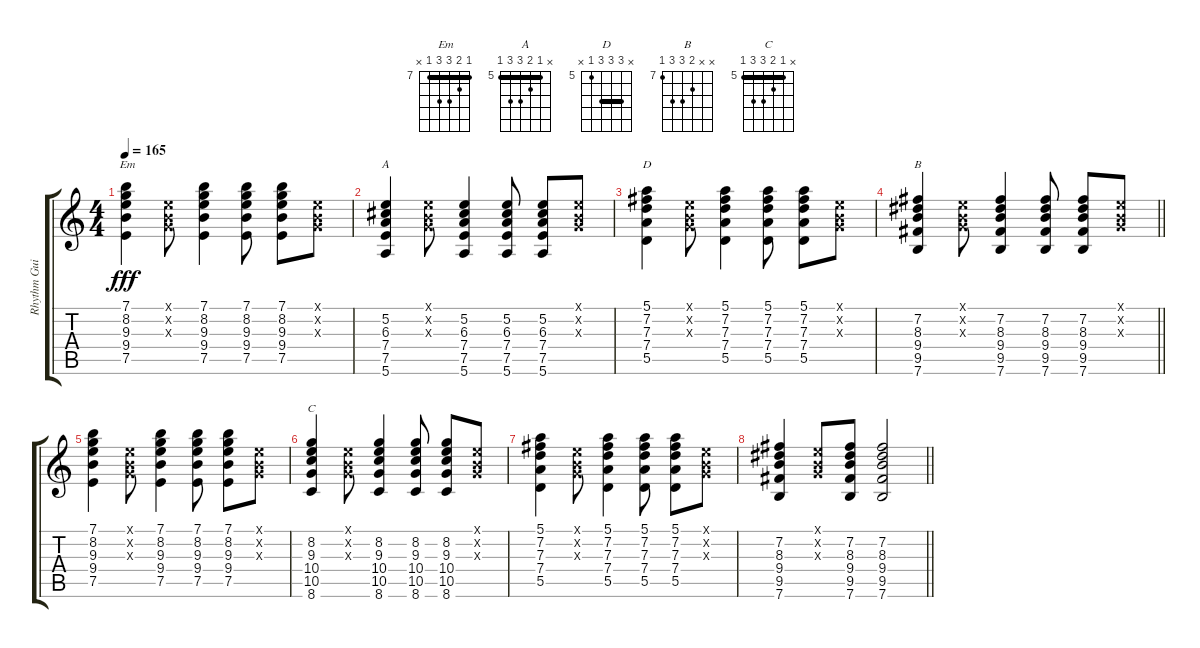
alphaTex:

\track ("Rhythm Guitar" "Rhythm Gui") {instrument overdrivenguitar}
\staff {score tabs}
\tuning (E4 B3 G3 D3 A2 E2) {hide}
\chord (" Em" 7 8 9 9 7 x) {firstfret 7 barre 7}
\chord ("A" x 5 6 7 7 5) {firstfret 5 barre 5}
\chord ("D" x 7 7 7 5 x) {firstfret 5 barre 7}
\chord ("B" x x 8 9 9 7) {firstfret 7}
\chord ("C" x 5 6 7 7 5) {firstfret 5 barre 5}
\ts (4 4)
\tempo 165
\clef g2
\ks c
(7.1 8.2 9.3 9.4 7.5).4{ch " Em" dy fff} (0.1{x} 0.2{x} 0.3{x}).8 (7.1 8.2 9.3 9.4 7.5).4 (7.1 8.2 9.3 9.4 7.5).8 (7.1 8.2 9.3 9.4 7.5).8 (0.1{x} 0.2{x} 0.3{x}).8 |
(5.2 6.3 7.4 7.5 5.6).4{ch "A"} (0.1{x} 0.2{x} 0.3{x}).8 (5.2 6.3 7.4 7.5 5.6).4 (5.2 6.3 7.4 7.5 5.6).8 (5.2 6.3 7.4 7.5 5.6).8 (0.1{x} 0.2{x} 0.3{x}).8 |
(5.1 7.2 7.3 7.4 5.5).4{ch "D"} (0.1{x} 0.2{x} 0.3{x}).8 (5.1 7.2 7.3 7.4 5.5).4 (5.1 7.2 7.3 7.4 5.5).8 (5.1 7.2 7.3 7.4 5.5).8 (0.1{x} 0.2{x} 0.3{x}).8 |
\barLineRight lightlight
(7.2 8.3 9.4 9.5 7.6).4{ch "B"} (0.1{x} 0.2{x} 0.3{x}).8 (7.2 8.3 9.4 9.5 7.6).4 (7.2 8.3 9.4 9.5 7.6).8 (7.2 8.3 9.4 9.5 7.6).8 (0.1{x} 0.2{x} 0.3{x}).8 |
(7.1 8.2 9.3 9.4 7.5).4 (0.1{x} 0.2{x} 0.3{x}).8 (7.1 8.2 9.3 9.4 7.5).4 (7.1 8.2 9.3 9.4 7.5).8 (7.1 8.2 9.3 9.4 7.5).8 (0.1{x} 0.2{x} 0.3{x}).8 |
(8.2 9.3 10.4 10.5 8.6).4{ch "C"} (0.1{x} 0.2{x} 0.3{x}).8 (8.2 9.3 10.4 10.5 8.6).4 (8.2 9.3 10.4 10.5 8.6).8 (8.2 9.3 10.4 10.5 8.6).8 (0.1{x} 0.2{x} 0.3{x}).8 |
(5.1 7.2 7.3 7.4 5.5).4 (0.1{x} 0.2{x} 0.3{x}).8 (5.1 7.2 7.3 7.4 5.5).4 (5.1 7.2 7.3 7.4 5.5).8 (5.1 7.2 7.3 7.4 5.5).8 (0.1{x} 0.2{x} 0.3{x}).8 |
\barLineRight lightlight
(7.2 8.3 9.4 9.5 7.6).4 (0.1{x} 0.2{x} 0.3{x}).8 (7.2 8.3 9.4 9.5 7.6).8 (7.2 8.3 9.4 9.5 7.6).2
